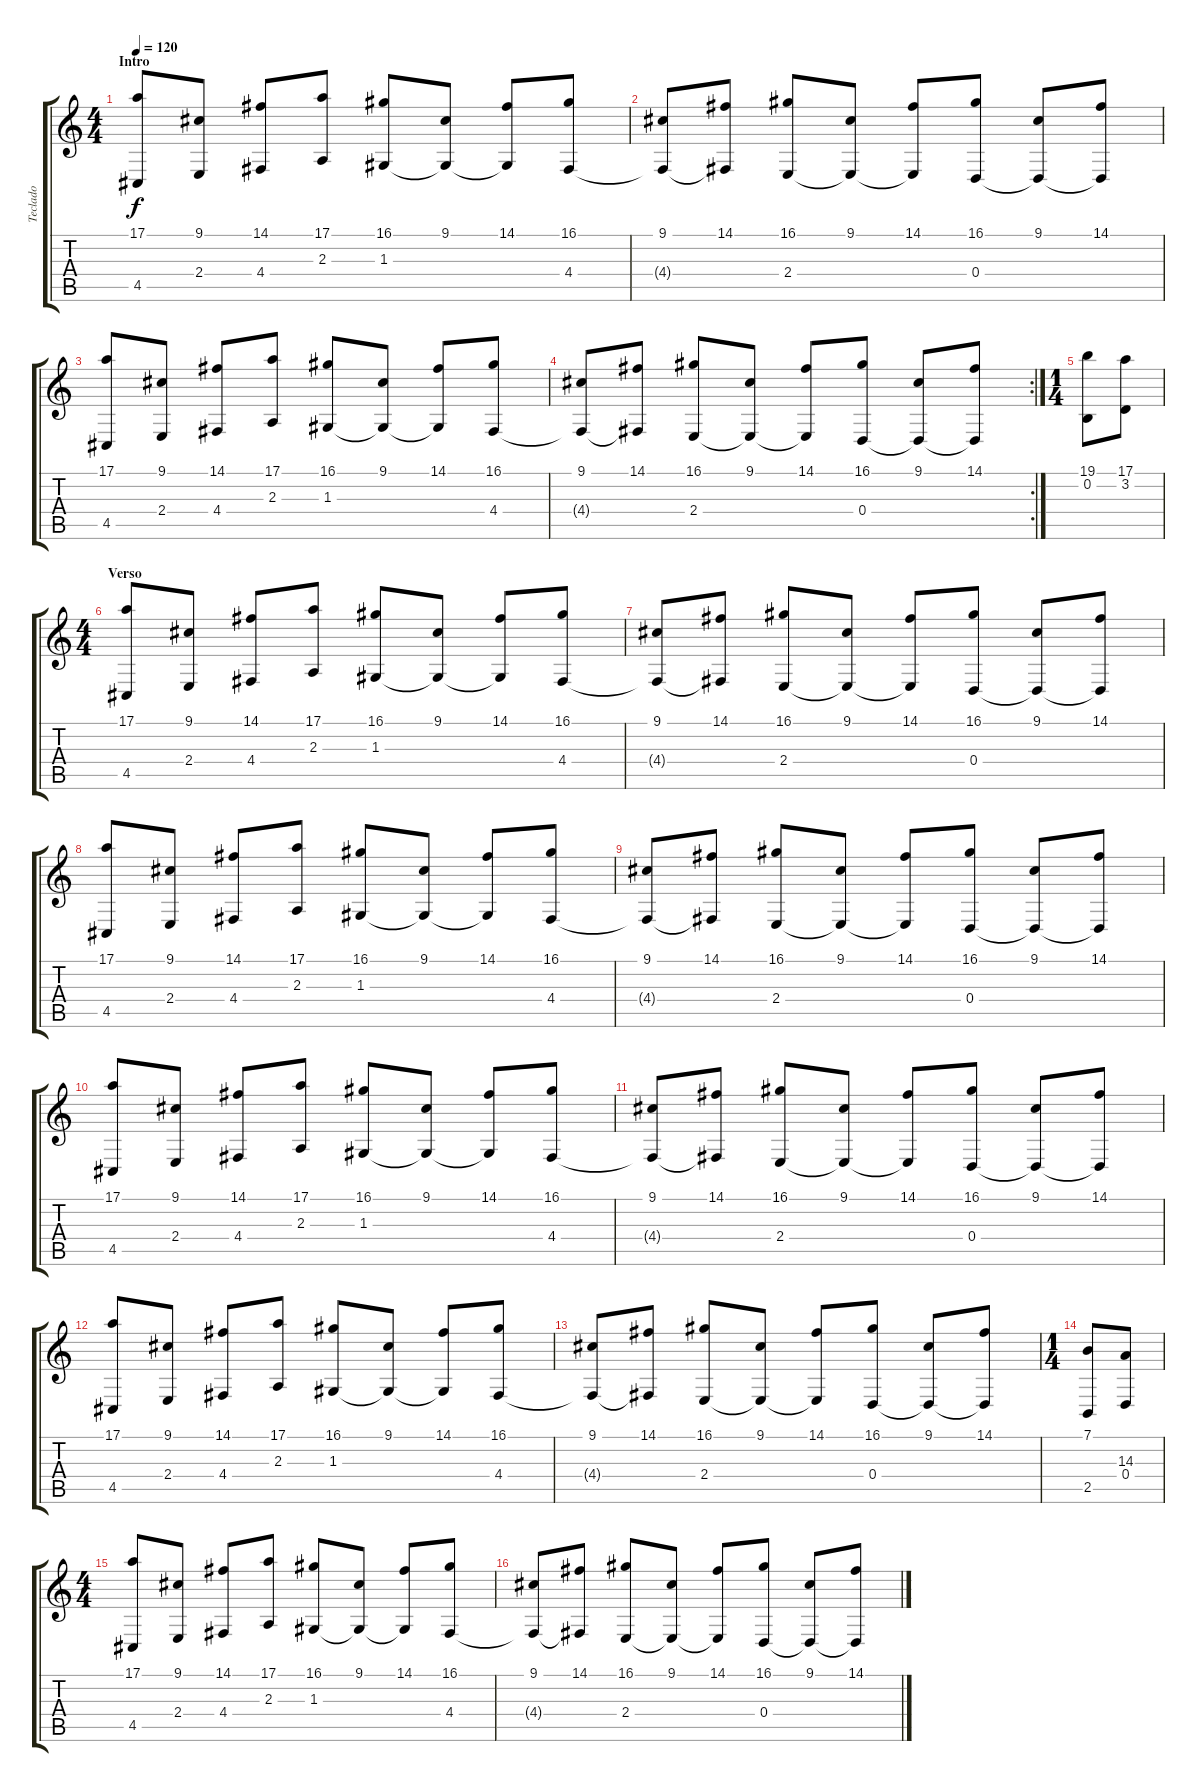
\track ("Teclado" "Teclado") {instrument stringensemble1}
\staff {score tabs}
\tuning (E4 B3 G3 D3 A2 E2) {hide}
\ts (4 4)
\section ("" "Intro")
\tempo 120
\clef g2
\ks c
(17.1 4.5).8{dy f instrument stringensemble1} (9.1 2.4).8 (14.1 4.4).8 (17.1 2.3).8 (16.1 1.3).8 (9.1 1.3{t}).8 (14.1 1.3{t}).8 (16.1 4.4).8 |
(9.1 4.4{t}).8 (14.1 4.4{t}).8 (16.1 2.4).8 (9.1 2.4{t}).8 (14.1 2.4{t}).8 (16.1 0.4).8 (9.1 0.4{t}).8 (14.1 0.4{t}).8 |
(17.1 4.5).8 (9.1 2.4).8 (14.1 4.4).8 (17.1 2.3).8 (16.1 1.3).8 (9.1 1.3{t}).8 (14.1 1.3{t}).8 (16.1 4.4).8 |
\rc 2
(9.1 4.4{t}).8 (14.1 4.4{t}).8 (16.1 2.4).8 (9.1 2.4{t}).8 (14.1 2.4{t}).8 (16.1 0.4).8 (9.1 0.4{t}).8 (14.1 0.4{t}).8 |
\ts (1 4)
(19.1 0.2).8 (17.1 3.2).8 |
\ts (4 4)
\section ("" "Verso")
(17.1 4.5).8 (9.1 2.4).8 (14.1 4.4).8 (17.1 2.3).8 (16.1 1.3).8 (9.1 1.3{t}).8 (14.1 1.3{t}).8 (16.1 4.4).8 |
(9.1 4.4{t}).8 (14.1 4.4{t}).8 (16.1 2.4).8 (9.1 2.4{t}).8 (14.1 2.4{t}).8 (16.1 0.4).8 (9.1 0.4{t}).8 (14.1 0.4{t}).8 |
(17.1 4.5).8 (9.1 2.4).8 (14.1 4.4).8 (17.1 2.3).8 (16.1 1.3).8 (9.1 1.3{t}).8 (14.1 1.3{t}).8 (16.1 4.4).8 |
(9.1 4.4{t}).8 (14.1 4.4{t}).8 (16.1 2.4).8 (9.1 2.4{t}).8 (14.1 2.4{t}).8 (16.1 0.4).8 (9.1 0.4{t}).8 (14.1 0.4{t}).8 |
(17.1 4.5).8 (9.1 2.4).8 (14.1 4.4).8 (17.1 2.3).8 (16.1 1.3).8 (9.1 1.3{t}).8 (14.1 1.3{t}).8 (16.1 4.4).8 |
(9.1 4.4{t}).8 (14.1 4.4{t}).8 (16.1 2.4).8 (9.1 2.4{t}).8 (14.1 2.4{t}).8 (16.1 0.4).8 (9.1 0.4{t}).8 (14.1 0.4{t}).8 |
(17.1 4.5).8 (9.1 2.4).8 (14.1 4.4).8 (17.1 2.3).8 (16.1 1.3).8 (9.1 1.3{t}).8 (14.1 1.3{t}).8 (16.1 4.4).8 |
(9.1 4.4{t}).8 (14.1 4.4{t}).8 (16.1 2.4).8 (9.1 2.4{t}).8 (14.1 2.4{t}).8 (16.1 0.4).8 (9.1 0.4{t}).8 (14.1 0.4{t}).8 |
\ts (1 4)
(7.1 2.5).8 (14.3 0.4).8 |
\ts (4 4)
(17.1 4.5).8 (9.1 2.4).8 (14.1 4.4).8 (17.1 2.3).8 (16.1 1.3).8 (9.1 1.3{t}).8 (14.1 1.3{t}).8 (16.1 4.4).8 |
(9.1 4.4{t}).8 (14.1 4.4{t}).8 (16.1 2.4).8 (9.1 2.4{t}).8 (14.1 2.4{t}).8 (16.1 0.4).8 (9.1 0.4{t}).8 (14.1 0.4{t}).8
